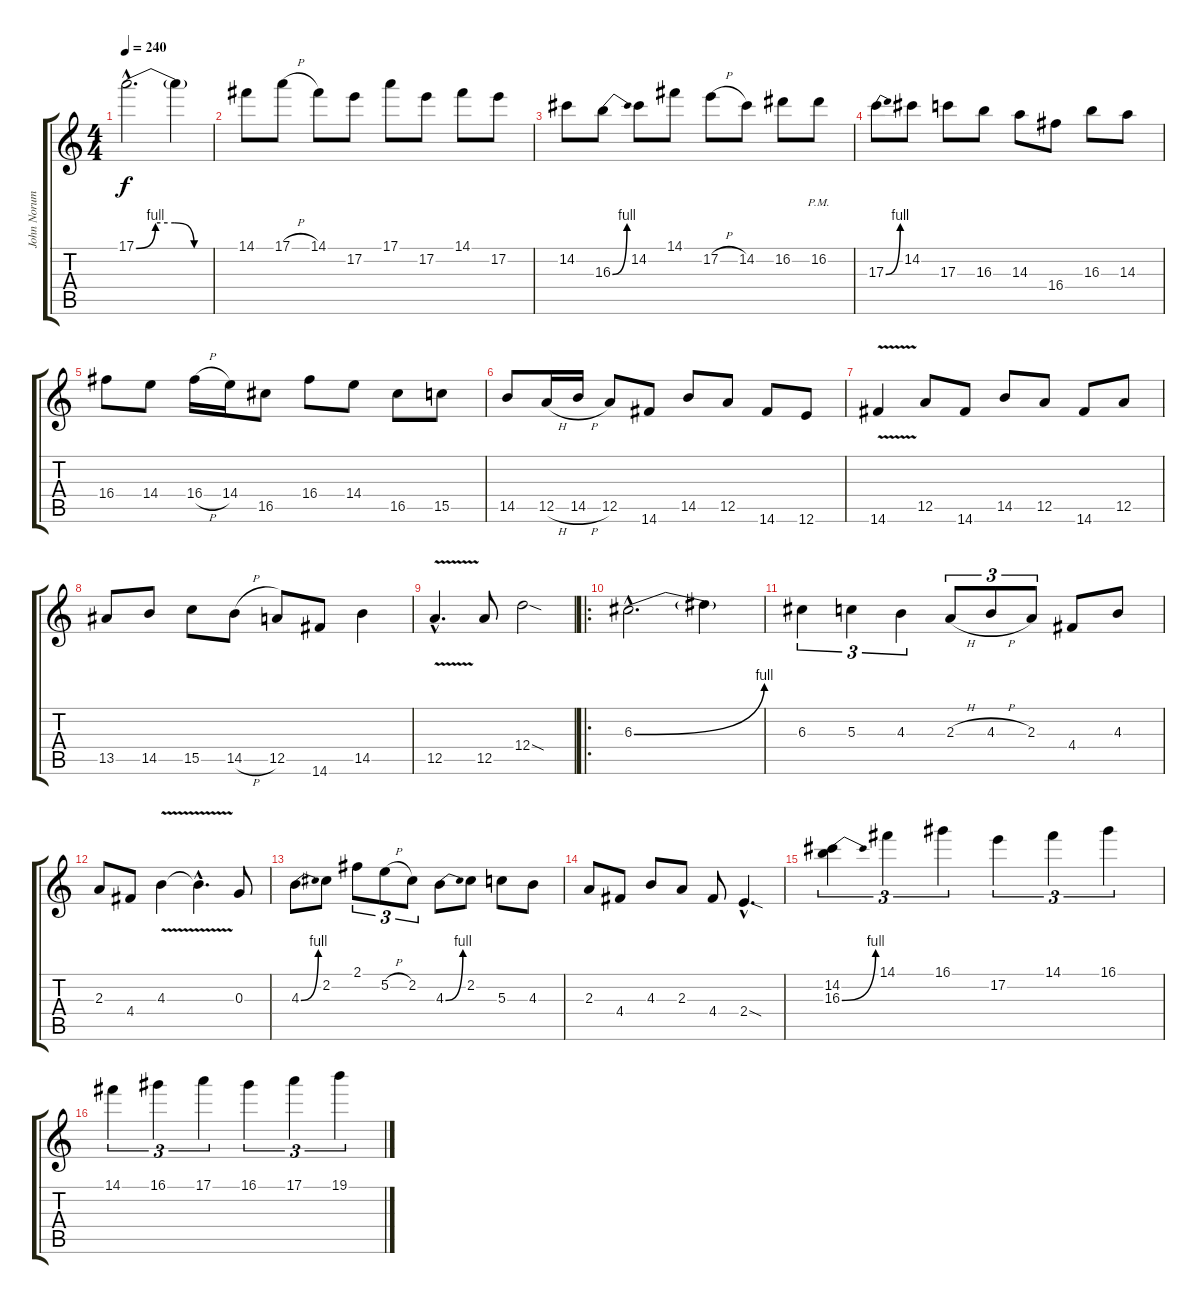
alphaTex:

\track ("John Norum Gtr 1" "John Norum") {instrument distortionguitar}
\staff {score tabs}
\tuning (E4 B3 G3 D3 A2 E2) {hide}
\ts (4 4)
\tempo 240
\clef g2
\ks c
17.1{be (custom 0 0 15 4 30 4 45 0 60 0) hac}.2{d dy f} 17.1{t}.4 |
14.1.8 17.1{h}.8 14.1.8 17.2.8 17.1.8 17.2.8 14.1.8 17.2.8 |
14.2.8 16.3{be (bend 0 0 60 4)}.8 14.2.8 14.1.8 17.2{h}.8 14.2.8 16.2.8 16.2{pm}.8 |
17.3{be (bend 0 0 60 4)}.8 14.2.8 17.3.8 16.3.8 14.3.8 16.4.8 16.3.8 14.3.8 |
16.4.8 14.4.8 16.4{h}.16 14.4.16 16.5.8 16.4.8 14.4.8 16.5.8 15.5.8 |
14.5.8 12.5{h}.16 14.5{h}.16 12.5.8 14.6.8 14.5.8 12.5.8 14.6.8 12.6.8 |
14.6{v}.4 12.5.8 14.6.8 14.5.8 12.5.8 14.6.8 12.5.8 |
13.5.8 14.5.8 15.5.8 14.5{h}.8 12.5.8 14.6.8 14.5.4 |
12.5{v hac}.4{d} 12.5.8 12.4{sod}.2 |
\ro
6.3{be (bend 0 0 60 4) hac}.2{d} 6.3{t}.4 |
6.3.4{tu (3 2)} 5.3.4{tu (3 2)} 4.3.4{tu (3 2)} 2.3{h}.8{tu (3 2)} 4.3{h}.8{tu (3 2)} 2.3.8{tu (3 2)} 4.4.8 4.3.8 |
2.3.8 4.4.8 4.3{v}.4 4.3{hac t}.4{d} 0.3.8 |
4.3{be (bend 0 0 60 4)}.8 2.2.8 2.1.8{tu (3 2)} 5.2{h}.8{tu (3 2)} 2.2.8{tu (3 2)} 4.3{be (bend 0 0 60 4)}.8 2.2.8 5.3.8 4.3.8 |
2.3.8 4.4.8 4.3.8 2.3.8 4.4.8 2.4{sod hac}.4{d} |
(14.2 16.3{be (bend 0 0 60 4)}).4{tu (3 2)} 14.1.4{tu (3 2)} 16.1.4{tu (3 2)} 17.2.4{tu (3 2)} 14.1.4{tu (3 2)} 16.1.4{tu (3 2)} |
14.1.4{tu (3 2)} 16.1.4{tu (3 2)} 17.1.4{tu (3 2)} 16.1.4{tu (3 2)} 17.1.4{tu (3 2)} 19.1.4{tu (3 2)}
